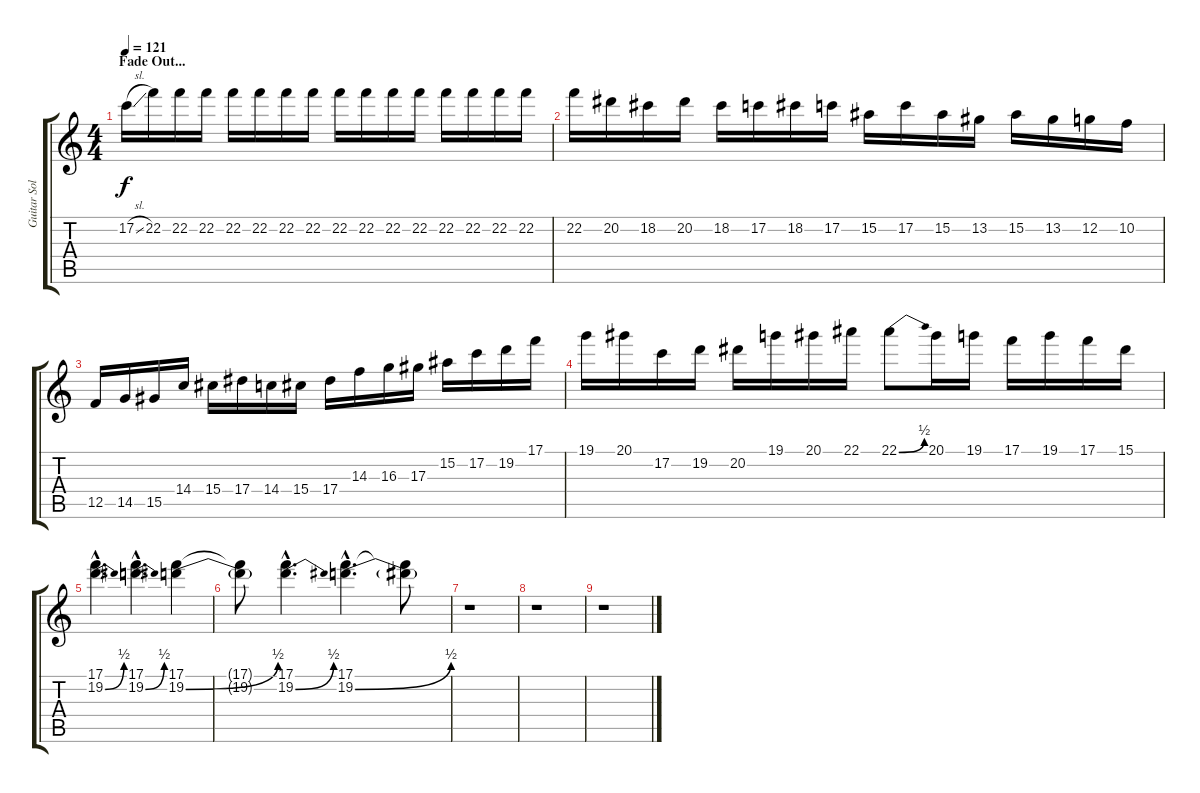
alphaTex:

\track ("Guitar Solo + Fills" "Guitar Sol") {instrument distortionguitar}
\staff {score tabs}
\tuning (C4 G3 Eb3 Bb2 F2 C2) {hide}
\ts (4 4)
\section ("" "Fade Out...")
\tempo 121
\clef g2
\ks c
17.2{sl}.16{dy f} 22.2.16 22.2.16 22.2.16 22.2.16 22.2.16 22.2.16 22.2.16 22.2.16 22.2.16 22.2.16 22.2.16 22.2.16 22.2.16 22.2.16 22.2.16 |
22.2.16 20.2.16 18.2.16 20.2.16 18.2.16 17.2.16 18.2.16 17.2.16 15.2.16 17.2.16 15.2.16 13.2.16 15.2.16 13.2.16 12.2.16 10.2.16 |
12.5.16 14.5.16 15.5.16 14.4.16 15.4.16 17.4.16 14.4.16 15.4.16 17.4.16 14.3.16 16.3.16 17.3.16 15.2.16 17.2.16 19.2.16 17.1.16 |
19.1.16 20.1.16 17.2.16 19.2.16 20.2.16 19.1.16 20.1.16 22.1.16 22.1{be (bend 0 0 60 2)}.8 20.1.16 19.1.16 17.1.16 19.1.16 17.1.16 15.1.16 |
(17.1{hac} 19.2{be (bend 0 0 60 2) hac}).4{d} (17.1{hac} 19.2{be (bend 0 0 60 2) hac}).4{d} (17.1 19.2{be (bend 0 0 60 2)}).4 |
(17.1{t} 19.2{t}).8 (17.1{hac} 19.2{be (bend 0 0 60 2) hac}).4{d} (17.1{hac} 19.2{be (bend 0 0 60 2) hac}).4{d} (17.1{t} 19.2{t}).8 |
r.1 |
r.1 |
r.1
